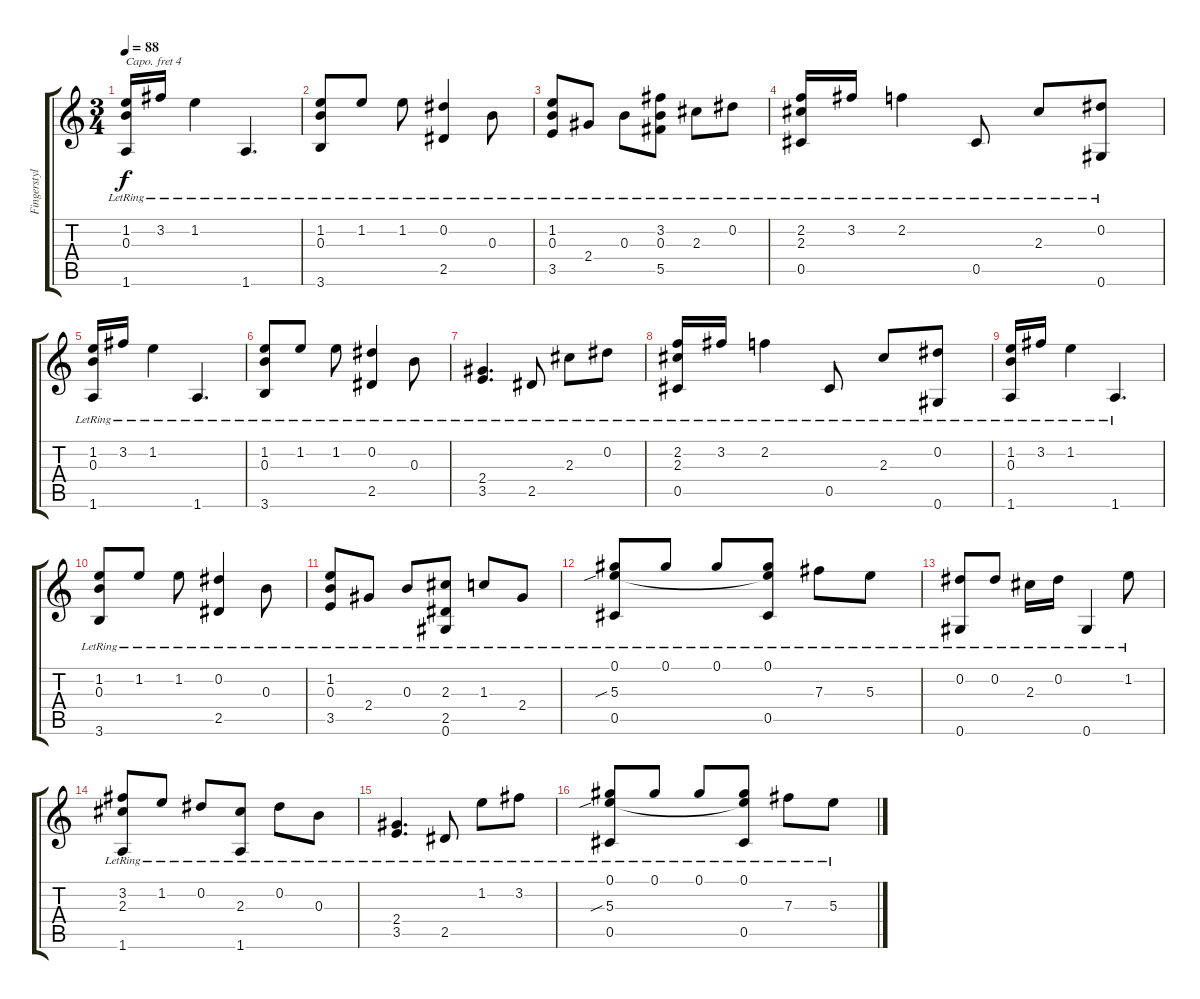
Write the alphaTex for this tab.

\track ("Fingerstyle" "Fingerstyl") {instrument acousticguitarnylon}
\staff {score tabs}
\capo 4
\tuning (E4 B3 G3 D3 A2 E2) {hide}
\ts (3 4)
\tempo 88
\clef g2
\ks c
(1.2{lr} 0.3{lr} 1.6{lr}).16{dy f} 3.2{lr}.16 1.2{lr}.4 1.6{lr}.4{d} |
(1.2{lr} 0.3{lr} 3.6{lr}).8 1.2{lr}.8 1.2{lr}.8 (0.2{lr} 2.5{lr}).4 0.3{lr}.8 |
(1.2{lr} 0.3{lr} 3.5{lr}).8 2.4{lr}.8 0.3{lr}.8 (3.2{lr} 0.3{lr} 5.5{lr}).8 2.3{lr}.8 0.2{lr}.8 |
(2.2{lr} 2.3{lr} 0.5{lr}).16 3.2{lr}.16 2.2{lr}.4 0.5{lr}.8 2.3{lr}.8 (0.2{lr} 0.6).8 |
(1.2{lr} 0.3{lr} 1.6{lr}).16 3.2{lr}.16 1.2{lr}.4 1.6{lr}.4{d} |
(1.2{lr} 0.3{lr} 3.6{lr}).8 1.2{lr}.8 1.2{lr}.8 (0.2{lr} 2.5{lr}).4 0.3{lr}.8 |
(2.4{lr} 3.5{lr}).4{d} 2.5{lr}.8 2.3{lr}.8 0.2{lr}.8 |
(2.2{lr} 2.3{lr} 0.5{lr}).16 3.2{lr}.16 2.2{lr}.4 0.5{lr}.8 2.3{lr}.8 (0.2{lr} 0.6).8 |
(1.2{lr} 0.3{lr} 1.6{lr}).16 3.2{lr}.16 1.2{lr}.4 1.6{lr}.4{d} |
(1.2{lr} 0.3{lr} 3.6{lr}).8 1.2{lr}.8 1.2{lr}.8 (0.2{lr} 2.5{lr}).4 0.3{lr}.8 |
(1.2{lr} 0.3{lr} 3.5{lr}).8 2.4{lr}.8 0.3{lr}.8 (2.3{lr} 2.5{lr} 0.6{lr}).8 1.3{lr}.8 2.4{lr}.8 |
(0.1{lr} 5.3{sib lr} 0.5{lr}).8 0.1{lr}.8 0.1{lr}.8 (0.1{lr} 5.3{t} 0.5{lr}).8 7.3{lr}.8 5.3{lr}.8 |
(0.2{lr} 0.6{lr}).8 0.2{lr}.8 2.3{lr}.16 0.2{lr}.16 0.6{lr}.4 1.2{lr}.8 |
(3.2{lr} 2.3{lr} 1.6{lr}).8 1.2{lr}.8 0.2{lr}.8 (2.3{lr} 1.6{lr}).8 0.2{lr}.8 0.3{lr}.8 |
(2.4{lr} 3.5{lr}).4{d} 2.5{lr}.8 1.2{lr}.8 3.2{lr}.8 |
(0.1{lr} 5.3{sib lr} 0.5{lr}).8 0.1{lr}.8 0.1{lr}.8 (0.1{lr} 5.3{t} 0.5{lr}).8 7.3{lr}.8 5.3{lr}.8
